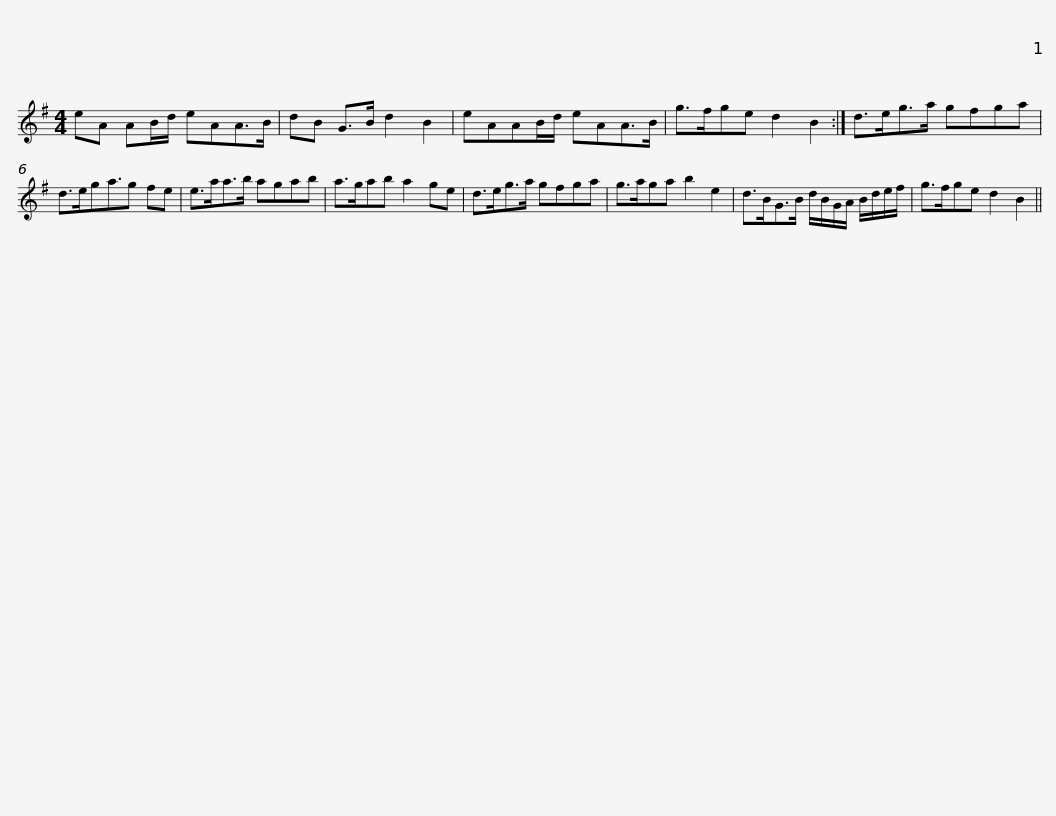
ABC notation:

X:1
L:1/8
M:4/4
I:linebreak $
K:G
V:1 treble
V:1
 eA AB/d/ eAA>B | dB G>B d2 B2 | eAAB/d/ eAA>B | g>fge d2 B2 :| d>eg>a gfga |$ %5
 d>ega3/2g fe | e>aa>b agab | a>gab a2 ge | d>eg>a gfga | g>aga b2 e2 |$ %10
 d>BG>B d/B/G/A/ B/d/e/f/ | g>fge d2 B2 || %12
